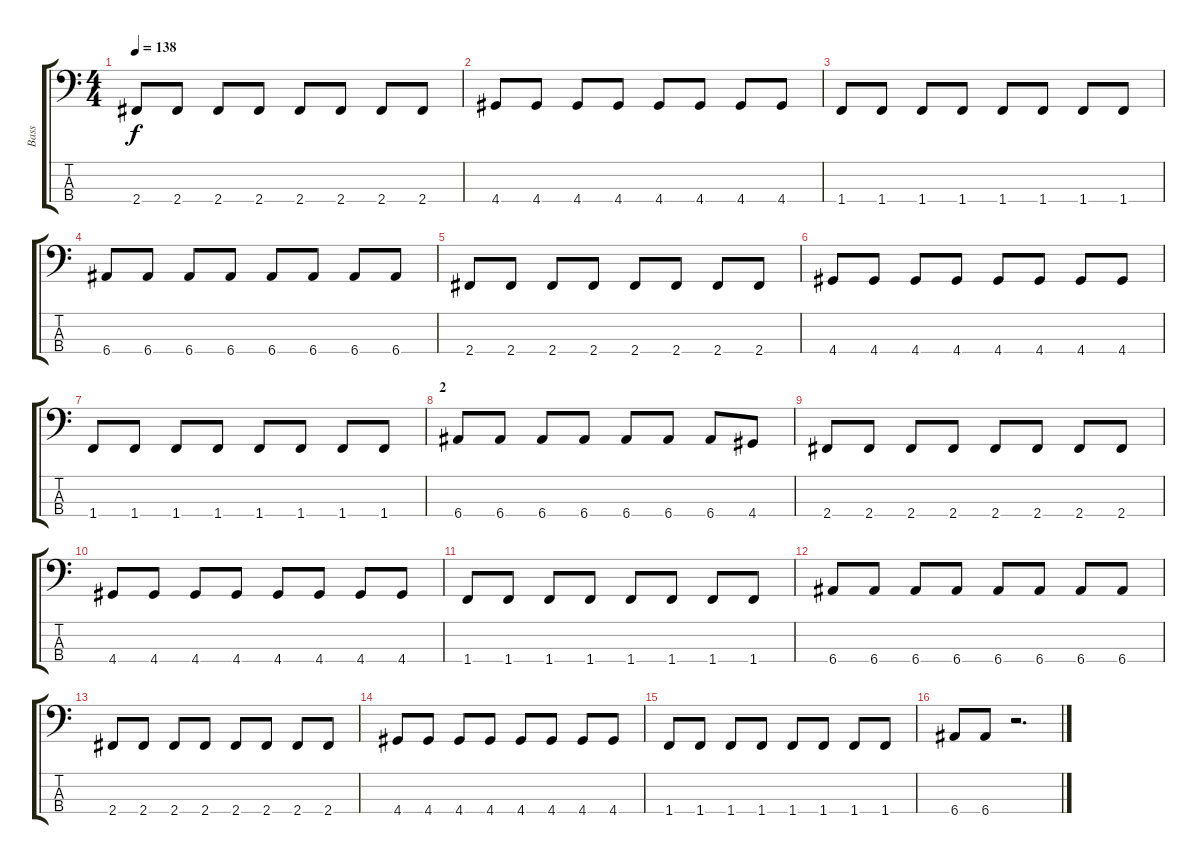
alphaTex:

\track ("Bass" "Bass") {instrument electricbassfinger}
\staff {score tabs}
\tuning (G2 D2 A1 E1) {hide}
\ts (4 4)
\tempo 138
\clef f4
\ks c
2.4.8{dy f} 2.4.8 2.4.8 2.4.8 2.4.8 2.4.8 2.4.8 2.4.8 |
4.4.8 4.4.8 4.4.8 4.4.8 4.4.8 4.4.8 4.4.8 4.4.8 |
1.4.8 1.4.8 1.4.8 1.4.8 1.4.8 1.4.8 1.4.8 1.4.8 |
6.4.8 6.4.8 6.4.8 6.4.8 6.4.8 6.4.8 6.4.8 6.4.8 |
2.4.8 2.4.8 2.4.8 2.4.8 2.4.8 2.4.8 2.4.8 2.4.8 |
4.4.8 4.4.8 4.4.8 4.4.8 4.4.8 4.4.8 4.4.8 4.4.8 |
1.4.8 1.4.8 1.4.8 1.4.8 1.4.8 1.4.8 1.4.8 1.4.8 |
\section ("" "2")
6.4.8 6.4.8 6.4.8 6.4.8 6.4.8 6.4.8 6.4.8 4.4.8 |
2.4.8 2.4.8 2.4.8 2.4.8 2.4.8 2.4.8 2.4.8 2.4.8 |
4.4.8 4.4.8 4.4.8 4.4.8 4.4.8 4.4.8 4.4.8 4.4.8 |
1.4.8 1.4.8 1.4.8 1.4.8 1.4.8 1.4.8 1.4.8 1.4.8 |
6.4.8 6.4.8 6.4.8 6.4.8 6.4.8 6.4.8 6.4.8 6.4.8 |
2.4.8 2.4.8 2.4.8 2.4.8 2.4.8 2.4.8 2.4.8 2.4.8 |
4.4.8 4.4.8 4.4.8 4.4.8 4.4.8 4.4.8 4.4.8 4.4.8 |
1.4.8 1.4.8 1.4.8 1.4.8 1.4.8 1.4.8 1.4.8 1.4.8 |
6.4.8 6.4.8 r.2{d}
